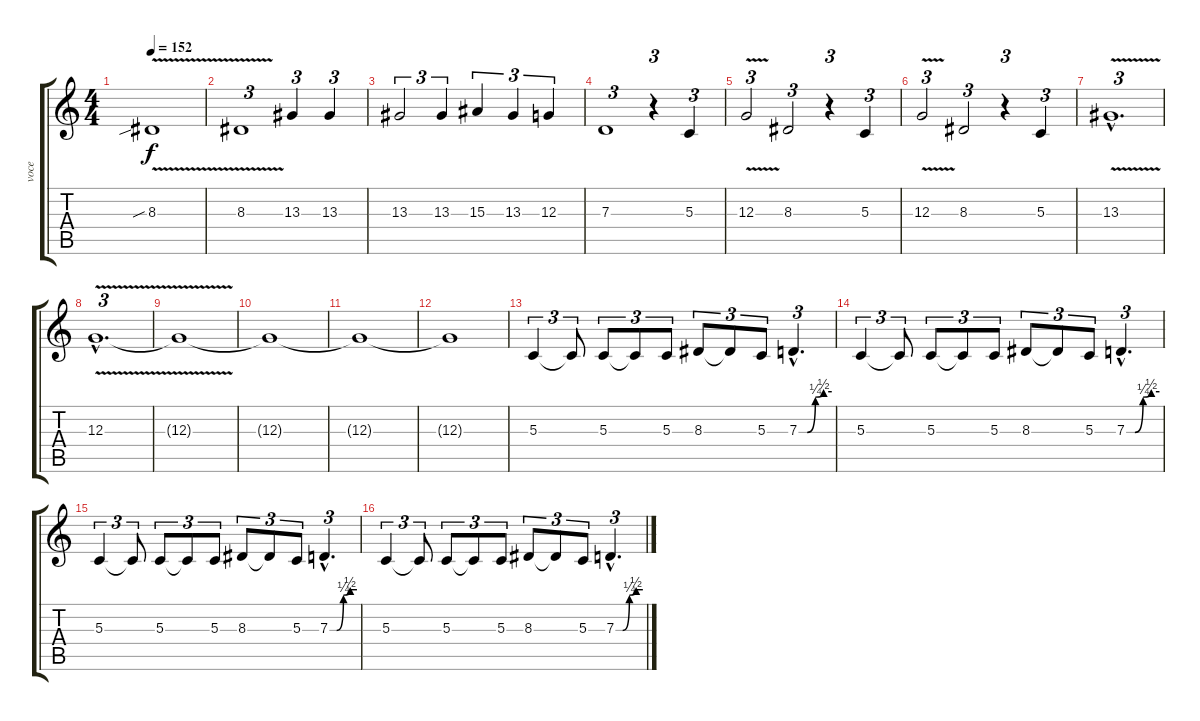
\track ("voce" "voce") {instrument flute}
\staff {score tabs}
\tuning (E4 B3 G3 D3 A2 E2) {hide}
\ts (4 4)
\tempo 152
\clef g2
\ks c
8.3{v sib}.1{dy f} |
8.3{v}.1{tu (3 2)} 13.3.4{tu (3 2)} 13.3.4{tu (3 2)} |
13.3.2{tu (3 2)} 13.3.4{tu (3 2)} 15.3.4{tu (3 2)} 13.3.4{tu (3 2)} 12.3.4{tu (3 2)} |
7.3.1{tu (3 2)} r.4{tu (3 2)} 5.3.4{tu (3 2)} |
12.3{v}.2{tu (3 2)} 8.3.2{tu (3 2)} r.4{tu (3 2)} 5.3.4{tu (3 2)} |
12.3{v}.2{tu (3 2)} 8.3.2{tu (3 2)} r.4{tu (3 2)} 5.3.4{tu (3 2)} |
13.3{v hac}.1{d tu (3 2)} |
12.3{v hac}.1{d tu (3 2)} |
12.3{t}.1 |
12.3{t}.1 |
12.3{t}.1 |
12.3{t}.1 |
5.3.4{tu (3 2)} 5.3{t}.8{tu (3 2)} 5.3.8{tu (3 2)} 5.3{t}.8{tu (3 2)} 5.3.8{tu (3 2)} 8.3.8{tu (3 2)} 8.3{t}.8{tu (3 2)} 5.3.8{tu (3 2)} 7.3{be (custom 0 0 15 0 30 1 45 2 60 2) hac}.4{d tu (3 2)} |
5.3.4{tu (3 2)} 5.3{t}.8{tu (3 2)} 5.3.8{tu (3 2)} 5.3{t}.8{tu (3 2)} 5.3.8{tu (3 2)} 8.3.8{tu (3 2)} 8.3{t}.8{tu (3 2)} 5.3.8{tu (3 2)} 7.3{be (custom 0 0 15 0 30 1 45 2 60 2) hac}.4{d tu (3 2)} |
5.3.4{tu (3 2)} 5.3{t}.8{tu (3 2)} 5.3.8{tu (3 2)} 5.3{t}.8{tu (3 2)} 5.3.8{tu (3 2)} 8.3.8{tu (3 2)} 8.3{t}.8{tu (3 2)} 5.3.8{tu (3 2)} 7.3{be (custom 0 0 15 0 30 1 45 2 60 2) hac}.4{d tu (3 2)} |
5.3.4{tu (3 2)} 5.3{t}.8{tu (3 2)} 5.3.8{tu (3 2)} 5.3{t}.8{tu (3 2)} 5.3.8{tu (3 2)} 8.3.8{tu (3 2)} 8.3{t}.8{tu (3 2)} 5.3.8{tu (3 2)} 7.3{be (custom 0 0 15 0 30 1 45 2 60 2) hac}.4{d tu (3 2)}
